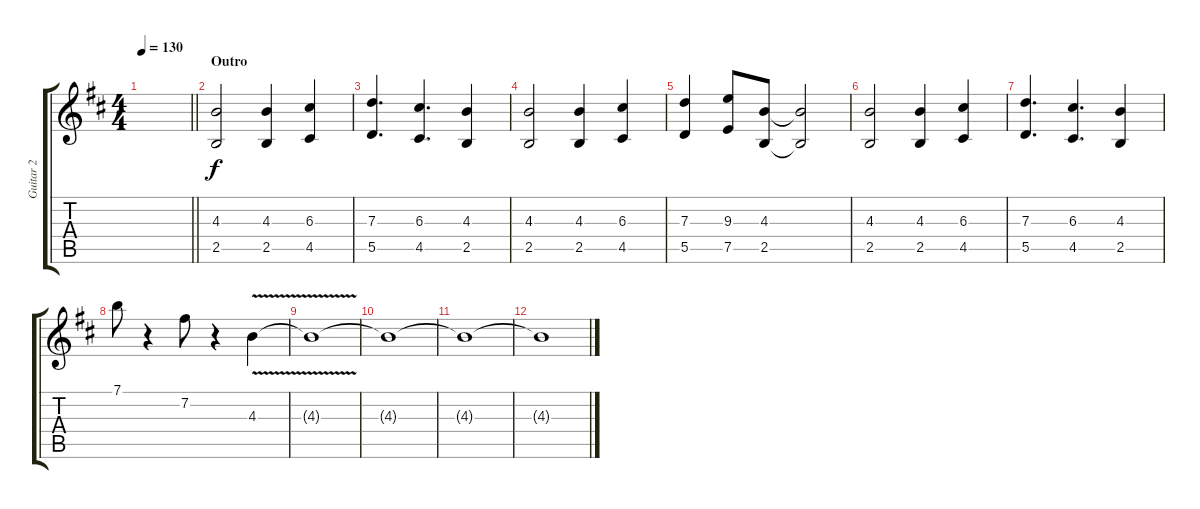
\track ("Guitar 2" "Guitar 2") {instrument distortionguitar}
\staff {score tabs}
\tuning (E4 B3 G3 D3 A2 E2) {hide}
\ts (4 4)
\tempo 130
\clef g2
\barLineRight lightlight
\ks d
|
\section ("" "Outro")
(4.3 2.5).2 (4.3 2.5).4 (6.3 4.5).4 |
(7.3 5.5).4{d} (6.3 4.5).4{d} (4.3 2.5).4 |
(4.3 2.5).2 (4.3 2.5).4 (6.3 4.5).4 |
(7.3 5.5).4 (9.3 7.5).8 (4.3 2.5).8 (4.3{t} 2.5{t}).2 |
(4.3 2.5).2 (4.3 2.5).4 (6.3 4.5).4 |
(7.3 5.5).4{d} (6.3 4.5).4{d} (4.3 2.5).4 |
7.1.8 r.4 7.2.8 r.4 4.3{v}.4 |
4.3{t}.1 |
4.3{t}.1{volume 0} |
4.3{t}.1 |
4.3{t}.1
